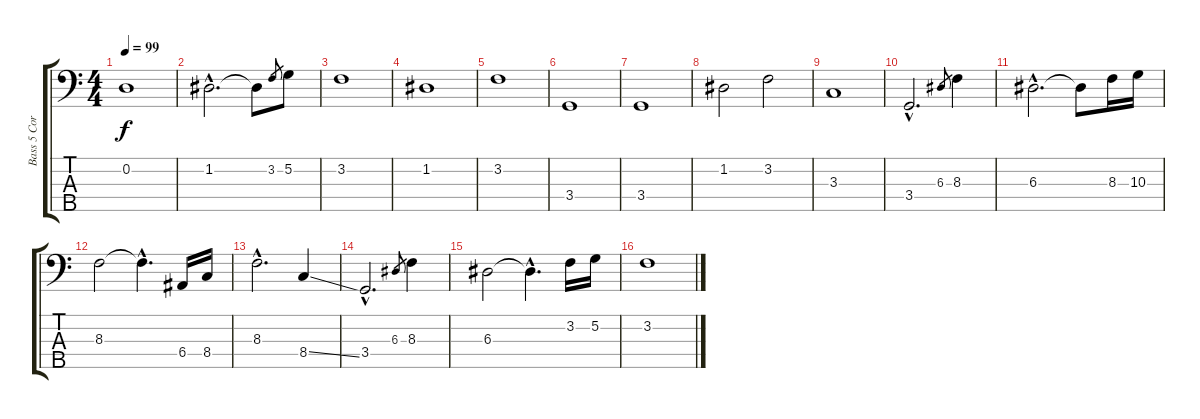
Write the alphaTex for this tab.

\track ("Bass 5 Cordes " "Bass 5 Cor") {instrument electricbassfinger}
\staff {score tabs}
\tuning (G2 D2 A1 E1 B0) {hide}
\ts (4 4)
\tempo 99
\clef f4
\ks c
0.2.1{dy f} |
1.2{hac}.2{d} 1.2{t}.8 3.2.8{gr} 5.2.8 |
3.2.1 |
1.2.1 |
3.2.1 |
3.4.1 |
3.4.1 |
1.2.2 3.2.2 |
3.3.1 |
3.4{hac}.2{d} 6.3.8{gr} 8.3.4 |
6.3{hac}.2{d} 6.3{t}.8 8.3.16 10.3.16 |
8.3.2 8.3{hac t}.4{d} 6.4.16 8.4.16 |
8.3{hac}.2{d} 8.4{ss}.4 |
3.4{hac}.2{d} 6.3.8{gr} 8.3.4 |
6.3.2 6.3{hac t}.4{d} 3.2.16 5.2.16 |
3.2.1
